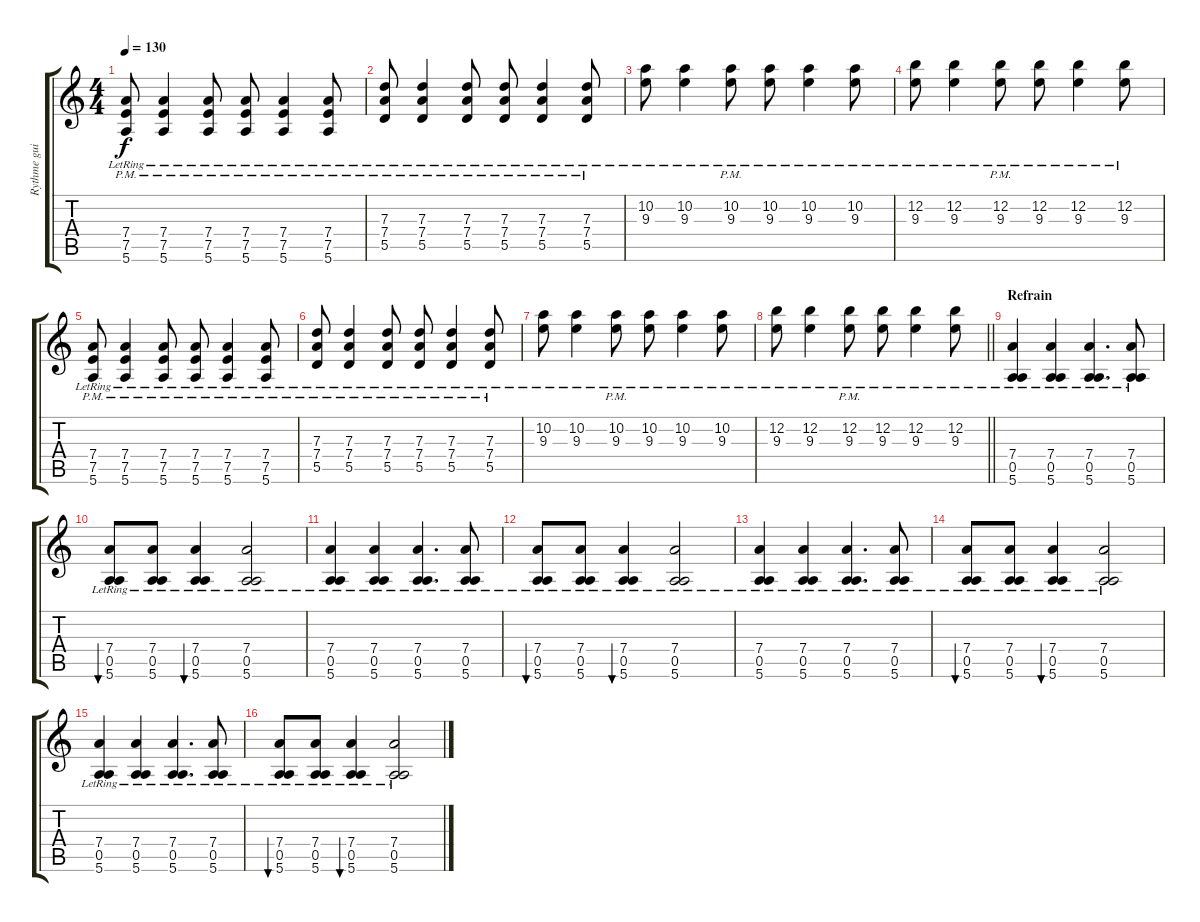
\track ("Rythme guitare" "Rythme gui") {instrument distortionguitar}
\staff {score tabs}
\tuning (E4 B3 G3 D3 A2 E2) {hide}
\ts (4 4)
\tempo 130
\clef g2
\ks c
(7.4{pm lr} 7.5{pm lr} 5.6{pm lr}).8{dy f} (7.4{pm lr} 7.5{pm lr} 5.6{pm lr}).4 (7.4{pm lr} 7.5{pm lr} 5.6{pm lr}).8 (7.4{pm lr} 7.5{pm lr} 5.6{pm lr}).8 (7.4{pm lr} 7.5{pm lr} 5.6{pm lr}).4 (7.4{pm lr} 7.5{pm lr} 5.6{pm lr}).8 |
(7.3{pm lr} 7.4{pm lr} 5.5{pm lr}).8 (7.3{pm lr} 7.4{pm lr} 5.5{pm lr}).4 (7.3{pm lr} 7.4{pm lr} 5.5{pm lr}).8 (7.3{pm lr} 7.4{pm lr} 5.5{pm lr}).8 (7.3{pm lr} 7.4{pm lr} 5.5{pm lr}).4 (7.3{pm lr} 7.4{pm lr} 5.5{pm lr}).8 |
(10.2{lr} 9.3{lr}).8 (10.2{lr} 9.3{lr}).4 (10.2{pm lr} 9.3{lr}).8 (10.2{lr} 9.3{lr}).8 (10.2{lr} 9.3{lr}).4 (10.2{lr} 9.3{lr}).8 |
(12.2{lr} 9.3{lr}).8 (12.2{lr} 9.3{lr}).4 (12.2{pm lr} 9.3{lr}).8 (12.2{lr} 9.3{lr}).8 (12.2{lr} 9.3{lr}).4 (12.2{lr} 9.3{lr}).8 |
(7.4{pm lr} 7.5{pm lr} 5.6{pm lr}).8 (7.4{pm lr} 7.5{pm lr} 5.6{pm lr}).4 (7.4{pm lr} 7.5{pm lr} 5.6{pm lr}).8 (7.4{pm lr} 7.5{pm lr} 5.6{pm lr}).8 (7.4{pm lr} 7.5{pm lr} 5.6{pm lr}).4 (7.4{pm lr} 7.5{pm lr} 5.6{pm lr}).8 |
(7.3{pm lr} 7.4{pm lr} 5.5{pm lr}).8 (7.3{pm lr} 7.4{pm lr} 5.5{pm lr}).4 (7.3{pm lr} 7.4{pm lr} 5.5{pm lr}).8 (7.3{pm lr} 7.4{pm lr} 5.5{pm lr}).8 (7.3{pm lr} 7.4{pm lr} 5.5{pm lr}).4 (7.3{pm lr} 7.4{pm lr} 5.5{pm lr}).8 |
(10.2{lr} 9.3{lr}).8 (10.2{lr} 9.3{lr}).4 (10.2{pm lr} 9.3{lr}).8 (10.2{lr} 9.3{lr}).8 (10.2{lr} 9.3{lr}).4 (10.2{lr} 9.3{lr}).8 |
\barLineRight lightlight
(12.2{lr} 9.3{lr}).8 (12.2{lr} 9.3{lr}).4 (12.2{pm lr} 9.3{lr}).8 (12.2{lr} 9.3{lr}).8 (12.2{lr} 9.3{lr}).4 (12.2{lr} 9.3{lr}).8 |
\section ("" "Refrain")
(7.4{lr} 0.5{lr} 5.6{lr}).4 (7.4{lr} 0.5{lr} 5.6{lr}).4 (7.4{lr} 0.5{lr} 5.6{lr}).4{d} (7.4{lr} 0.5{lr} 5.6{lr}).8 |
(7.4{lr} 0.5{lr} 5.6{lr}).8{bu 60} (7.4{lr} 0.5{lr} 5.6{lr}).8 (7.4{lr} 0.5{lr} 5.6{lr}).4{bu 60} (7.4{lr} 0.5{lr} 5.6{lr}).2 |
(7.4{lr} 0.5{lr} 5.6{lr}).4 (7.4{lr} 0.5{lr} 5.6{lr}).4 (7.4{lr} 0.5{lr} 5.6{lr}).4{d} (7.4{lr} 0.5{lr} 5.6{lr}).8 |
(7.4{lr} 0.5{lr} 5.6{lr}).8{bu 60} (7.4{lr} 0.5{lr} 5.6{lr}).8 (7.4{lr} 0.5{lr} 5.6{lr}).4{bu 60} (7.4{lr} 0.5{lr} 5.6{lr}).2 |
(7.4{lr} 0.5{lr} 5.6{lr}).4 (7.4{lr} 0.5{lr} 5.6{lr}).4 (7.4{lr} 0.5{lr} 5.6{lr}).4{d} (7.4{lr} 0.5{lr} 5.6{lr}).8 |
(7.4{lr} 0.5{lr} 5.6{lr}).8{bu 60} (7.4{lr} 0.5{lr} 5.6{lr}).8 (7.4{lr} 0.5{lr} 5.6{lr}).4{bu 60} (7.4{lr} 0.5{lr} 5.6{lr}).2 |
(7.4{lr} 0.5{lr} 5.6{lr}).4 (7.4{lr} 0.5{lr} 5.6{lr}).4 (7.4{lr} 0.5{lr} 5.6{lr}).4{d} (7.4{lr} 0.5{lr} 5.6{lr}).8 |
(7.4{lr} 0.5{lr} 5.6{lr}).8{bu 60} (7.4{lr} 0.5{lr} 5.6{lr}).8 (7.4{lr} 0.5{lr} 5.6{lr}).4{bu 60} (7.4{lr} 0.5{lr} 5.6{lr}).2
